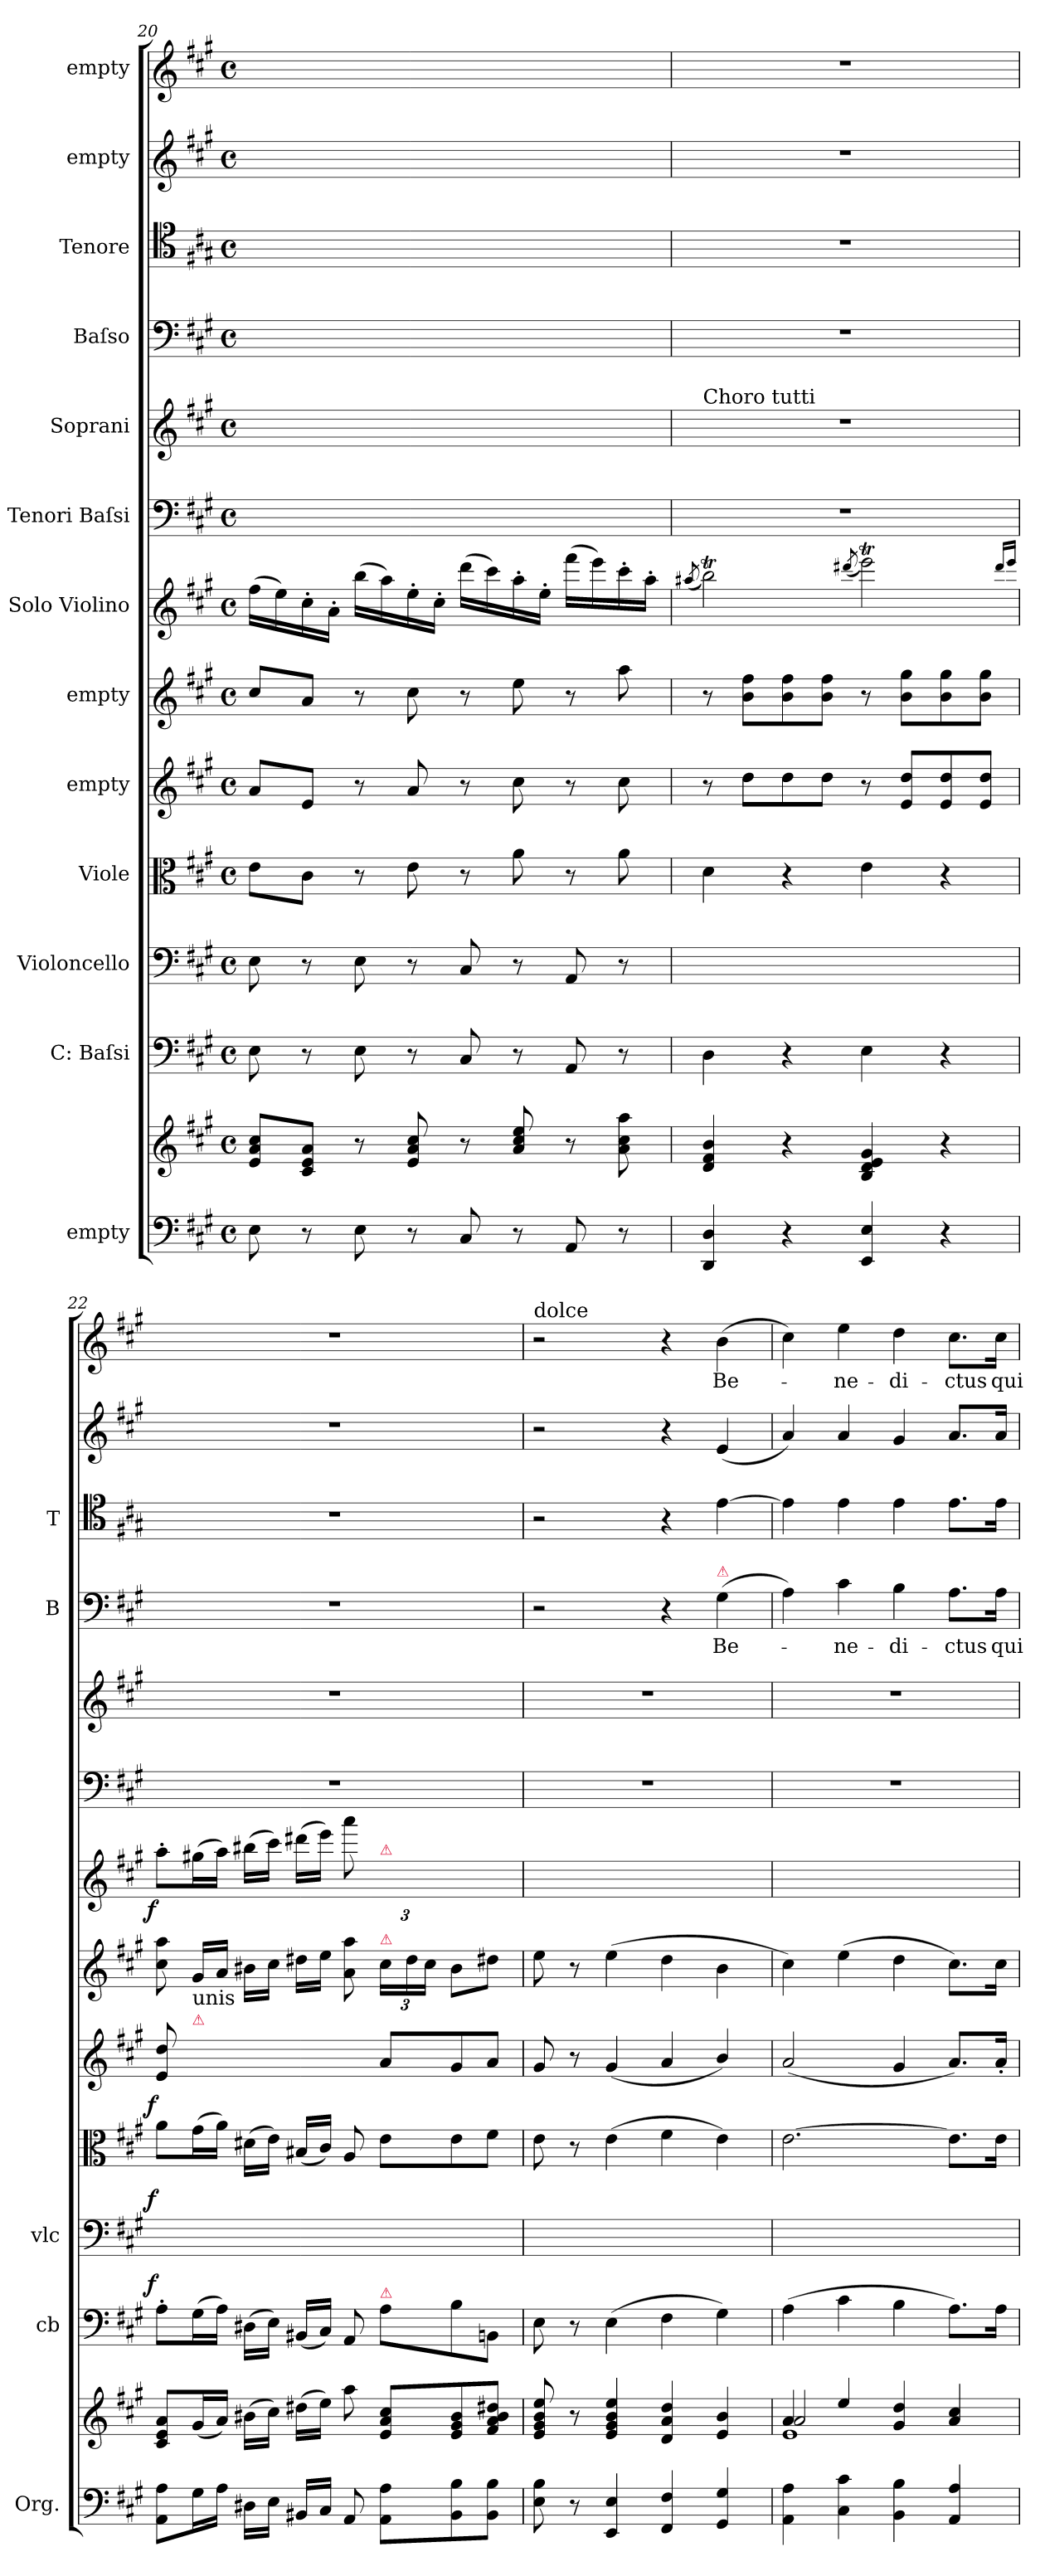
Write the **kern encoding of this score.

**kern	**kern	**kern	**dynam	**kern	**dynam	**kern	**dynam	**kern	**kern	**kern	**dynam	**kern	**kern	**kern	**text	**kern	**kern	**kern	**text
*part13	*part13	*part12	*part12	*part11	*part11	*part10	*part10	*part9	*part8	*part7	*part7	*part6	*part5	*part4	*part4	*part3	*part2	*part1	*part1
*staff14	*staff13	*staff12	*staff12	*staff11	*staff11	*staff10	*staff10	*staff9	*staff8	*staff7	*staff7	*staff6	*staff5	*staff4	*staff4	*staff3	*staff2	*staff1	*staff1
*I"empty	*	*I"C: Baſsi	*	*I"Violoncello	*	*I"Viole	*	*I"empty	*I"empty	*I"Solo Violino	*	*I"Tenori Baſsi	*I"Soprani	*I"Baſso	*	*I"Tenore	*I"empty	*I"empty	*
*I'Org.	*	*I'cb	*	*I'vlc	*	*	*	*	*	*	*	*	*	*I'B	*	*I'T	*	*	*
*clefF4	*clefG2	*clefF4	*	*clefF4	*	*clefC3	*	*clefG2	*clefG2	*clefG2	*	*clefF4	*clefG2	*clefF4	*	*clefC4	*clefG2	*clefG2	*
*k[f#c#g#]	*k[f#c#g#]	*k[f#c#g#]	*	*k[f#c#g#]	*	*k[f#c#g#]	*	*k[f#c#g#]	*k[f#c#g#]	*k[f#c#g#]	*	*k[f#c#g#]	*k[f#c#g#]	*k[f#c#g#]	*	*k[f#c#g#]	*k[f#c#g#]	*k[f#c#g#]	*
*A:	*A:	*A:	*	*A:	*	*A:	*	*A:	*A:	*A:	*	*A:	*A:	*A:	*	*A:	*A:	*A:	*
*M4/4	*M4/4	*M4/4	*	*M4/4	*	*M4/4	*	*M4/4	*M4/4	*M4/4	*	*M4/4	*M4/4	*M4/4	*	*M4/4	*M4/4	*M4/4	*
*met(c)	*met(c)	*met(c)	*	*met(c)	*	*met(c)	*	*met(c)	*met(c)	*met(c)	*	*met(c)	*met(c)	*met(c)	*	*met(c)	*met(c)	*met(c)	*
=20	=20	=20	=20	=20	=20	=20	=20	=20	=20	=20	=20	=20	=20	=20	=20	=20	=20	=20	=20
8E\	8e/ 8a/ 8cc#/L	8E\	.	8E\	.	8e\L	.	8a/L	8cc#/L	(16ff#\LL	.	1ryy	1ryy	1ryy	.	1ryy	1ryy	1ryy	.
.	.	.	.	.	.	.	.	.	.	16ee\)	.	.	.	.	.	.	.	.	.
8r	8c#/ 8e/ 8a/J	8r	.	8r	.	8c#\J	.	8e/J	8a/J	16cc#'\	.	.	.	.	.	.	.	.	.
.	.	.	.	.	.	.	.	.	.	16a'\JJ	.	.	.	.	.	.	.	.	.
8E\	8r	8E\	.	8E\	.	8r	.	8r	8r	(16bb\LL	.	.	.	.	.	.	.	.	.
.	.	.	.	.	.	.	.	.	.	16aa\)	.	.	.	.	.	.	.	.	.
8r	8e/ 8a/ 8cc#/	8r	.	8r	.	8e\	.	8a/	8cc#\	16ee'\	.	.	.	.	.	.	.	.	.
.	.	.	.	.	.	.	.	.	.	16cc#'\JJ	.	.	.	.	.	.	.	.	.
8C#/	8r	8C#/	.	8C#/	.	8r	.	8r	8r	(16ddd\LL	.	.	.	.	.	.	.	.	.
.	.	.	.	.	.	.	.	.	.	16ccc#\)	.	.	.	.	.	.	.	.	.
8r	8a/ 8cc#/ 8ee/	8r	.	8r	.	8a\	.	8cc#\	8ee\	16aa'\	.	.	.	.	.	.	.	.	.
.	.	.	.	.	.	.	.	.	.	16ee'\JJ	.	.	.	.	.	.	.	.	.
8AA/	8r	8AA/	.	8AA/	.	8r	.	8r	8r	(16fff#\LL	.	.	.	.	.	.	.	.	.
.	.	.	.	.	.	.	.	.	.	16eee\)	.	.	.	.	.	.	.	.	.
8r	8a\ 8cc#\ 8aa\	8r	.	8r	.	8a\	.	8cc#\	8aa\	16ccc#'\	.	.	.	.	.	.	.	.	.
.	.	.	.	.	.	.	.	.	.	16aa'\JJ	.	.	.	.	.	.	.	.	.
=21	=21	=21	=21	=21	=21	=21	=21	=21	=21	=21	=21	=21	=21	=21	=21	=21	=21	=21	=21
.	.	.	.	.	.	.	.	.	.	(8qaa#X/	.	.	.	.	.	.	.	.	.
!	!	!	!	!	!	!	!	!	!	!	!	!	!LO:TX:a:t=Choro tutti	!	!	!	!	!	!
4DD/ 4D/	4d/ 4f#/ 4b/	4D\	.	4D\yy	.	4d\	.	8r	8r	2bbT\)	.	1r	1r	1r	.	1r	1r	1r	.
.	.	.	.	.	.	.	.	8dd\L	8b\ 8ff#\L	.	.	.	.	.	.	.	.	.	.
4r	4r	4r	.	4ryy	.	4r	.	8dd\	8b\ 8ff#\	.	.	.	.	.	.	.	.	.	.
.	.	.	.	.	.	.	.	8dd\J	8b\ 8ff#\J	.	.	.	.	.	.	.	.	.	.
.	.	.	.	.	.	.	.	.	.	(8qddd#X/	.	.	.	.	.	.	.	.	.
4EE/ 4E/	4B/ 4d/ 4e/ 4g#/	4E\	.	4E\yy	.	4e\	.	8r	8r	2eeeT\)	.	.	.	.	.	.	.	.	.
.	.	.	.	.	.	.	.	8e/ 8dd/L	8b\ 8gg#\L	.	.	.	.	.	.	.	.	.	.
4r	4r	4r	.	4ryy	.	4r	.	8e/ 8dd/	8b\ 8gg#\	.	.	.	.	.	.	.	.	.	.
.	.	.	.	.	.	.	.	8e/ 8dd/J	8b\ 8gg#\J	.	.	.	.	.	.	.	.	.	.
.	.	.	.	.	.	.	.	.	.	16qqddd#/LL	.	.	.	.	.	.	.	.	.
.	.	.	.	.	.	.	.	.	.	16qqeee/JJ	.	.	.	.	.	.	.	.	.
=22	=22	=22	=22	=22	=22	=22	=22	=22	=22	=22	=22	=22	=22	=22	=22	=22	=22	=22	=22
!	!	!	!LO:DY:a:rj	!	!LO:DY:a:rj	!	!LO:DY:a:rj	!	!	!	!LO:DY:rj	!	!	!	!	!	!	!	!
8AA\ 8A\L	8c#/ 8e/ 8a/L	8A'\L	f	8A\Lyy	f	8a\L	f	8e/ 8dd/	8cc#\ 8aa\	8aa'\L	f	1r	1r	1r	.	1r	1r	1r	.
!	!	!	!	!	!	!	!	!LO:TX:a:color=crimson:t=⚠	!	!	!	!	!	!	!	!	!	!	!
!	!	!	!	!	!	!	!	!LO:TX:a:t=unis	!	!	!	!	!	!	!	!	!	!	!
16G#\L	(16g#/L	(16G#\L	.	(16G#\Lyy	.	(16g#\L	.	16g#/LLyy	16g#/LL	(16gg#X\L	.	.	.	.	.	.	.	.	.
16A\JJ	16a/JJ)	16A\JJ)	.	16A\JJyy)	.	16a\JJ)	.	16a/JJyy	16a/JJ	16aa\JJ)	.	.	.	.	.	.	.	.	.
16D#X\LL	(16b#X\LL	(16D#X\LL	.	(16D#X\LLyy	.	(16d#X\LL	.	16b#X\LLyy	16b#X\LL	(16bb#X\LL	.	.	.	.	.	.	.	.	.
16E\JJ	16cc#\JJ)	16E\JJ)	.	16E\JJyy)	.	16e\JJ)	.	16cc#\JJyy	16cc#\JJ	16ccc#\JJ)	.	.	.	.	.	.	.	.	.
16BB#X/LL	(16dd#X\LL	(16BB#X/LL	.	(16BB#X/LLyy	.	(16B#X/LL	.	16dd#X\LLyy	16dd#X\LL	(16ddd#X\LL	.	.	.	.	.	.	.	.	.
16C#/JJ	16ee\JJ)	16C#/JJ)	.	16C#/JJyy)	.	16c#/JJ)	.	16ee\JJyy	16ee\JJ	16eee\JJ)	.	.	.	.	.	.	.	.	.
8AA/	8aa\	8AA/	.	8AA/yy	.	8A/	.	8ayy\ 8aayy\	8a\ 8aa\	8aaa\	.	.	.	.	.	.	.	.	.
!	!	!	!	!	!	!	!	!	!	!LO:TX:a:color=crimson:t=⚠	!	!	!	!	!	!	!	!	!
!	!	!	!	!	!	!	!	!	!LO:TX:a:color=crimson:t=⚠	!	!	!	!	!	!	!	!	!	!
!	!	!LO:TX:a:color=crimson:t=⚠	!	!	!	!	!	!	!	!	!	!	!	!	!	!	!	!	!
8AA\ 8A\L	8e/ 8a/ 8cc#/L	8A\L	.	8A\Lyy	.	8e\L	.	8a/L	24cc#\LL	24cc#\LLyy	.	.	.	.	.	.	.	.	.
.	.	.	.	.	.	.	.	.	24dd#\	24dd#X\yy	.	.	.	.	.	.	.	.	.
.	.	.	.	.	.	.	.	.	24cc#\JJ	24cc#\JJyy	.	.	.	.	.	.	.	.	.
8BB#\ 8B\	8e/ 8g#/ 8b#/	8B\	.	8B\yy	.	8e\	.	8g#/	8b#\L	8b#X\Lyy	.	.	.	.	.	.	.	.	.
8BB#\ 8B\J	8f#/ 8a/ 8b#/ 8dd#X/J	8BBn\J	.	8BBn\Jyy	.	8f#\J	.	8a/J	8dd#X\J	8dd#X\Jyy	.	.	.	.	.	.	.	.	.
=23	=23	=23	=23	=23	=23	=23	=23	=23	=23	=23	=23	=23	=23	=23	=23	=23	=23	=23	=23
!	!	!	!	!	!	!	!	!	!	!	!	!	!	!	!	!	!	!LO:TX:a:t=dolce	!
8E\ 8B\	8e/ 8g#/ 8b/ 8ee/	8E\	.	8E\yy	.	8e\	.	8g#/	8ee\	8ee\yy	.	1r	1r	2r	.	2r	2r	2r	.
8r	8r	8r	.	8ryy	.	8r	.	8r	8r	8ryy	.	.	.	.	.	.	.	.	.
4EE/ 4E/	4e/ 4g#/ 4b/ 4ee/	(4E\	.	(4E\yy	.	(4e\	.	(4g#/	(4ee\	(4ee\yy	.	.	.	.	.	.	.	.	.
4FF#/ 4F#/	4d/ 4a/ 4dd/	4F#\	.	4F#\yy	.	4f#\	.	4a/	4dd\	4dd\yy	.	.	.	4r	.	4r	4r	4r	.
!	!	!	!	!	!	!	!	!	!	!	!	!	!	!LO:TX:a:color=crimson:t=⚠	!	!	!	!	!
4GG#/ 4G#/	4e/ 4b/	4G#\)	.	4G#\yy)	.	4e\)	.	4b/)	4b\	4b\yy	.	.	.	(4G#\	Be-	[4e\	(4e/	(4b\	Be-
=24	=24	=24	=24	=24	=24	=24	=24	=24	=24	=24	=24	=24	=24	=24	=24	=24	=24	=24	=24
*	*^	*	*	*	*	*	*	*	*	*	*	*	*	*	*	*	*	*	*
*	*	*^	*	*	*	*	*	*	*	*	*	*	*	*	*	*	*	*	*	*
4AA\ 4A\	4a/	1e	2a/	(4A\	.	(4A\yy	.	[2.e\	.	(2a/	4cc#\)	4cc#\yy)	.	1r	1r	4A\)	.	4e\]	4a/)	4cc#\)	.
4C#\ 4c#\	4ee/	.	.	4c#\	.	4c#\yy	.	.	.	.	(4ee\	(4ee\yy	.	.	.	4c#\	-ne-	4e\	4a/	4ee\	-ne-
4BB\ 4B\	4g#/ 4dd/	.	2ryy	4B\	.	4B\yy	.	.	.	4g#/	4dd\	4dd\yy	.	.	.	4B\	-di-	4e\	4g#/	4dd\	-di-
4AA/ 4A/	4a/ 4cc#/	.	.	8.A\L)	.	8.A\Lyy)	.	8.e\L]	.	8.a/L)	8.cc#\L)	8.cc#\Lyy)	.	.	.	8.A\L	-ctus	8.e\L	8.a/L	8.cc#\L	-ctus
.	.	.	.	16A\Jk	.	16A\Jkyy	.	16e\Jk	.	16a'/Jk	16cc#\Jk	16cc#\Jkyy	.	.	.	16A\Jk	qui	16e\Jk	16a/Jk	16cc#\Jk	qui
*	*v	*v	*v	*	*	*	*	*	*	*	*	*	*	*	*	*	*	*	*	*	*
=	=	=	=	=	=	=	=	=	=	=	=	=	=	=	=	=	=	=	=
*-	*-	*-	*-	*-	*-	*-	*-	*-	*-	*-	*-	*-	*-	*-	*-	*-	*-	*-	*-
